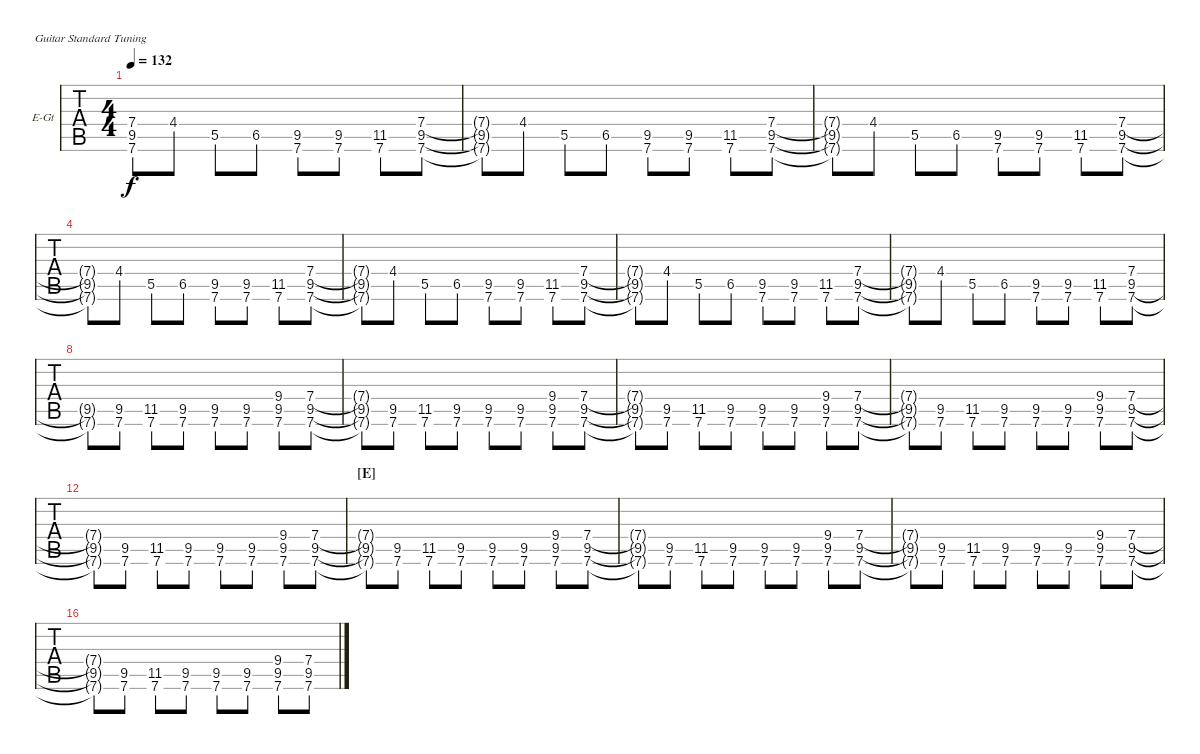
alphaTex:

\bracketExtendMode nobrackets
\firstSystemTrackNameOrientation horizontal
\otherSystemsTrackNameOrientation horizontal
\defaultBarNumberDisplay FirstOfSystem
\track ("Standard" "E-Gt") {instrument electricguitarclean}
\staff {tabs}
\tuning (E4 B3 G3 D3 A2 E2)
\ts (4 4)
\tempo 132
\clef g2
\ks b
(7.4{t} 9.5{t} 7.6{t}).8{dy f} 4.4.8 5.5.8 6.5.8 (9.5 7.6).8 (9.5 7.6).8 (11.5 7.6).8 (7.4{ac} 9.5 7.6).8 |
(7.4{t} 9.5{t} 7.6{t}).8 4.4.8 5.5.8 6.5.8 (9.5 7.6).8 (9.5 7.6).8 (11.5 7.6).8 (7.4 9.5 7.6).8 |
(7.4{t} 9.5{t} 7.6{t}).8 4.4.8 5.5.8 6.5.8 (9.5 7.6).8 (9.5 7.6).8 (11.5 7.6).8 (7.4 9.5 7.6).8 |
(7.4{t} 9.5{t} 7.6{t}).8 4.4.8 5.5.8 6.5.8 (9.5 7.6).8 (9.5 7.6).8 (11.5 7.6).8 (7.4 9.5 7.6).8 |
(7.4{t} 9.5{t} 7.6{t}).8 4.4.8 5.5.8 6.5.8 (9.5 7.6).8 (9.5 7.6).8 (11.5 7.6).8 (7.4 9.5 7.6).8 |
(7.4{t} 9.5{t} 7.6{t}).8 4.4.8 5.5.8 6.5.8 (9.5 7.6).8 (9.5 7.6).8 (11.5 7.6).8 (7.4 9.5 7.6).8 |
(7.4{t} 9.5{t} 7.6{t}).8 4.4.8 5.5.8 6.5.8 (9.5 7.6).8 (9.5 7.6).8 (11.5 7.6).8 (7.4 9.5 7.6).8 |
(9.5{t} 7.6{t}).8 (9.5 7.6).8 (11.5 7.6).8 (9.5 7.6).8 (9.5 7.6).8 (9.5 7.6).8 (9.4 9.5 7.6).8 (7.4 9.5 7.6).8 |
(7.4{t} 9.5{t} 7.6{t}).8 (9.5 7.6).8 (11.5 7.6).8 (9.5 7.6).8 (9.5 7.6).8 (9.5 7.6).8 (9.4 9.5 7.6).8 (7.4 9.5 7.6).8 |
(7.4{t} 9.5{t} 7.6{t}).8 (9.5 7.6).8 (11.5 7.6).8 (9.5 7.6).8 (9.5 7.6).8 (9.5 7.6).8 (9.4 9.5 7.6).8 (7.4 9.5 7.6).8 |
(7.4{t} 9.5{t} 7.6{t}).8 (9.5 7.6).8 (11.5 7.6).8 (9.5 7.6).8 (9.5 7.6).8 (9.5 7.6).8 (9.4 9.5 7.6).8 (7.4 9.5 7.6).8 |
(7.4{t} 9.5{t} 7.6{t}).8 (9.5 7.6).8 (11.5 7.6).8 (9.5 7.6).8 (9.5 7.6).8 (9.5 7.6).8 (9.4 9.5 7.6).8 (7.4 9.5 7.6).8 |
\section ("E" "")
(7.4{t} 9.5{t} 7.6{t}).8 (9.5 7.6).8 (11.5 7.6).8 (9.5 7.6).8 (9.5 7.6).8 (9.5 7.6).8 (9.4 9.5 7.6).8 (7.4 9.5 7.6).8 |
(7.4{t} 9.5{t} 7.6{t}).8 (9.5 7.6).8 (11.5 7.6).8 (9.5 7.6).8 (9.5 7.6).8 (9.5 7.6).8 (9.4 9.5 7.6).8 (7.4 9.5 7.6).8 |
(7.4{t} 9.5{t} 7.6{t}).8 (9.5 7.6).8 (11.5 7.6).8 (9.5 7.6).8 (9.5 7.6).8 (9.5 7.6).8 (9.4 9.5 7.6).8 (7.4 9.5 7.6).8 |
(7.4{t} 9.5{t} 7.6{t}).8 (9.5 7.6).8 (11.5 7.6).8 (9.5 7.6).8 (9.5 7.6).8 (9.5 7.6).8 (9.4 9.5 7.6).8 (7.4 9.5 7.6).8
